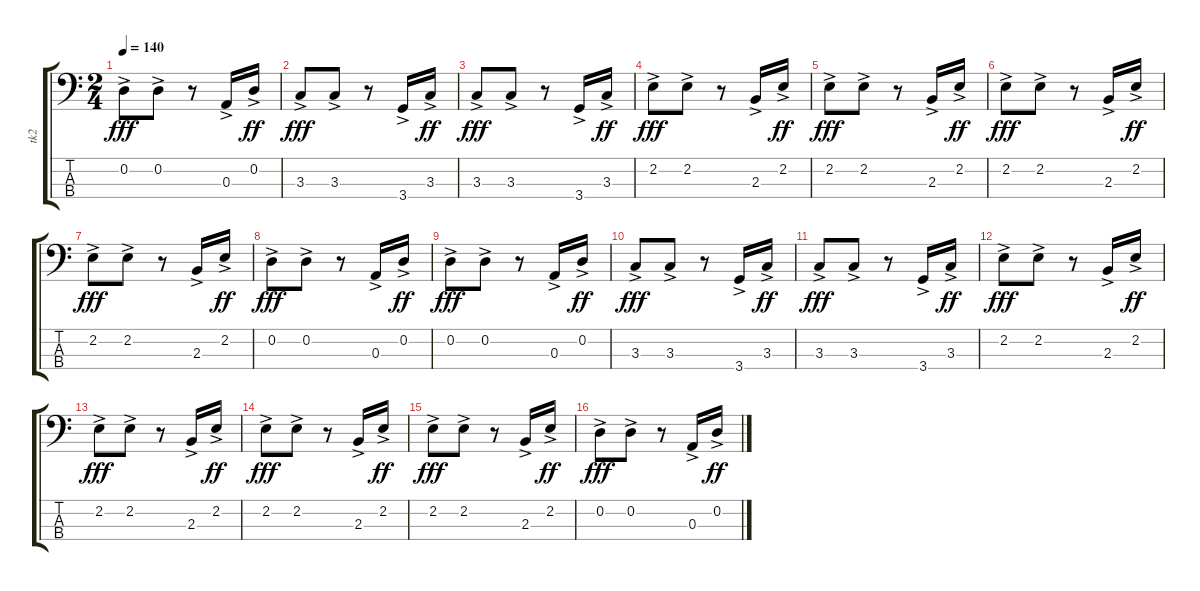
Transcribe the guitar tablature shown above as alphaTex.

\track ("tk2" "tk2") {instrument electricbassfinger}
\staff {score tabs}
\tuning (G2 D2 A1 E1) {hide}
\ts (2 4)
\tempo 140
\clef f4
\ks c
0.2{ac}.8{dy fff} 0.2{ac}.8 r.8 0.3{ac}.16 0.2{ac}.16{dy ff} |
3.3{ac}.8{dy fff} 3.3{ac}.8 r.8 3.4{ac}.16 3.3{ac}.16{dy ff} |
3.3{ac}.8{dy fff} 3.3{ac}.8 r.8 3.4{ac}.16 3.3{ac}.16{dy ff} |
2.2{ac}.8{dy fff} 2.2{ac}.8 r.8 2.3{ac}.16 2.2{ac}.16{dy ff} |
2.2{ac}.8{dy fff} 2.2{ac}.8 r.8 2.3{ac}.16 2.2{ac}.16{dy ff} |
2.2{ac}.8{dy fff} 2.2{ac}.8 r.8 2.3{ac}.16 2.2{ac}.16{dy ff} |
2.2{ac}.8{dy fff} 2.2{ac}.8 r.8 2.3{ac}.16 2.2{ac}.16{dy ff} |
0.2{ac}.8{dy fff} 0.2{ac}.8 r.8 0.3{ac}.16 0.2{ac}.16{dy ff} |
0.2{ac}.8{dy fff} 0.2{ac}.8 r.8 0.3{ac}.16 0.2{ac}.16{dy ff} |
3.3{ac}.8{dy fff} 3.3{ac}.8 r.8 3.4{ac}.16 3.3{ac}.16{dy ff} |
3.3{ac}.8{dy fff} 3.3{ac}.8 r.8 3.4{ac}.16 3.3{ac}.16{dy ff} |
2.2{ac}.8{dy fff} 2.2{ac}.8 r.8 2.3{ac}.16 2.2{ac}.16{dy ff} |
2.2{ac}.8{dy fff} 2.2{ac}.8 r.8 2.3{ac}.16 2.2{ac}.16{dy ff} |
2.2{ac}.8{dy fff} 2.2{ac}.8 r.8 2.3{ac}.16 2.2{ac}.16{dy ff} |
2.2{ac}.8{dy fff} 2.2{ac}.8 r.8 2.3{ac}.16 2.2{ac}.16{dy ff} |
0.2{ac}.8{dy fff} 0.2{ac}.8 r.8 0.3{ac}.16 0.2{ac}.16{dy ff}
